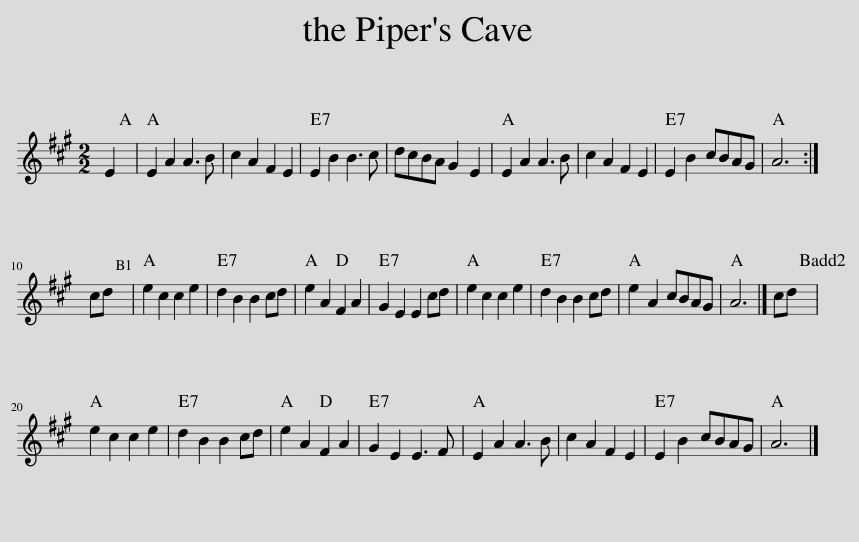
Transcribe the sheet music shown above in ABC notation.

X:1
L:1/8
M:2/2
I:linebreak $
K:A
V:1 treble
V:1
 E2 | E2 A2 A3 B | c2 A2 F2 E2 | E2 B2 B3 c | dcBA G2 E2 | %5
 E2 A2 A3 B | c2 A2 F2 E2 | E2 B2 cBAG | A6 :|$ cd | %10
 e2 c2 c2 e2 | d2 B2 B2 cd | e2 A2 F2 A2 | G2 E2 E2 cd | e2 c2 c2 e2 | %15
 d2 B2 B2 cd | e2 A2 cBAG | A6 |] cd |$ e2 c2 c2 e2 | %20
 d2 B2 B2 cd | e2 A2 F2 A2 | G2 E2 E3 F | E2 A2 A3 B | c2 A2 F2 E2 | %25
 E2 B2 cBAG | A6 |] %27
